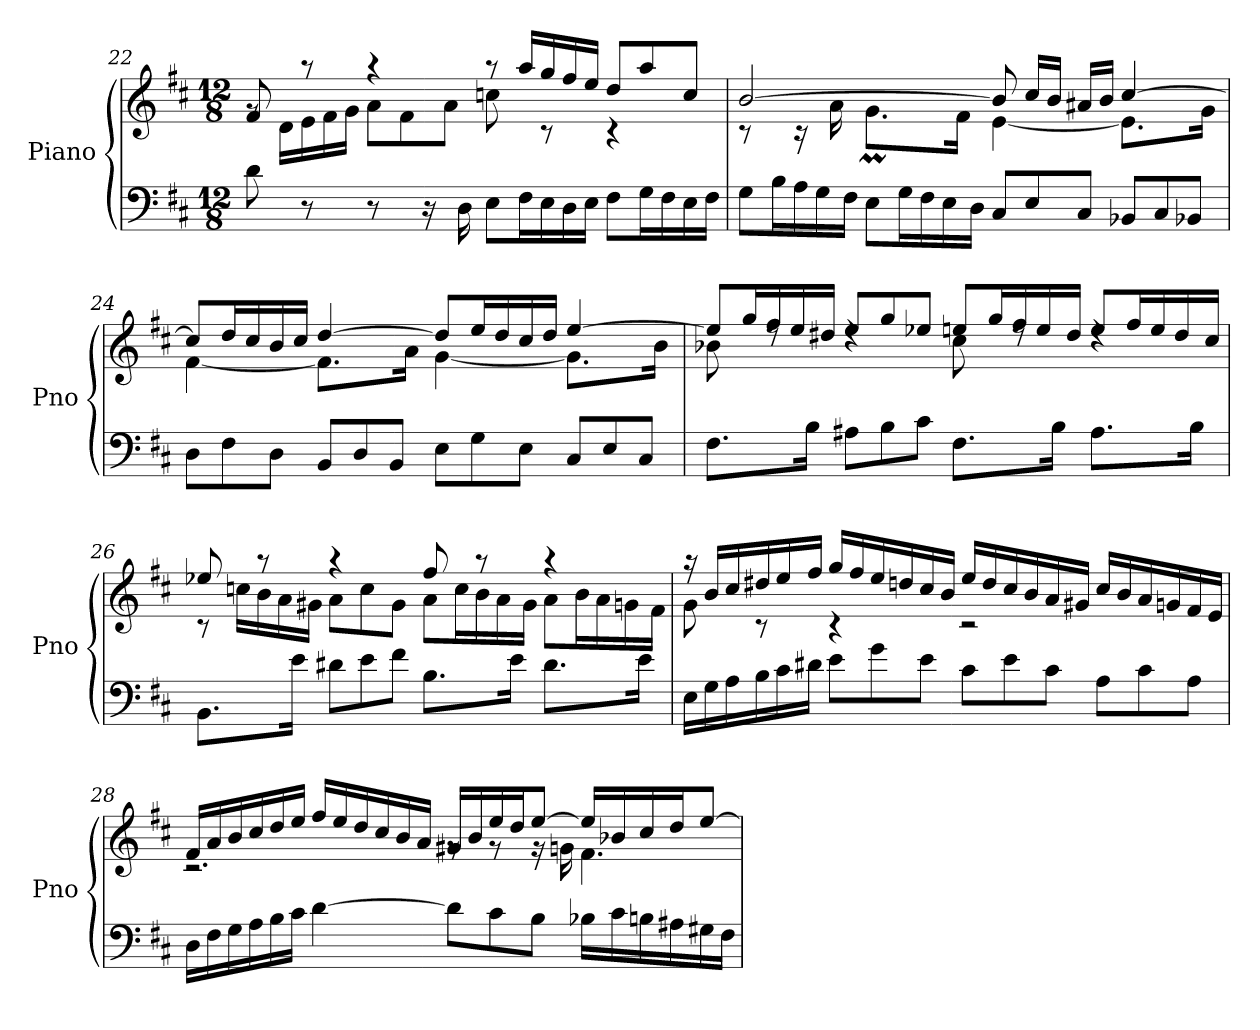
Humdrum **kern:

**kern	**kern
*part1	*part1
*staff2	*staff1
*I"Piano	*
*I'Pno	*
!!LO:LB:g=z
*clefF4	*clefG2
*k[f#c#]	*k[f#c#]
*D:	*D:
*M12/8	*M12/8
*Xtuplet	*Xtuplet
=22	=22
*	*^
16%3d\	16%3f#/	8rg
.	.	16d\LL
16%3r	16%3raa	16e\
.	.	16f#\
.	.	16g\JJ
16%3r	8%3raa	8a\L
.	.	8f#\
32%3r	.	.
.	.	8a\J
32%3D\	.	.
8E\L	8raa	16%3ccn\
16F#\L	16aa/LL	.
16E\	16gg/	16%3rc
16D\	16ff#/	.
16E\JJ	16ee/JJ	.
8F#\L	8dd/L	8%3rc
16G\L	8aa/	.
16F#\	.	.
16E\	8cc/J	.
16F#\JJ	.	.
=23	=23	=23
8G\L	[4%3b/	16%3rc
16B\L	.	.
16A\	.	32%3rc
16G\	.	.
.	.	32%3a\
16F#\JJ	.	.
8E\L	.	16%3.gM\L
16G\L	.	.
16F#\	.	.
16E\	.	.
.	.	32%3f#\Jk
16D\JJ	.	.
8C#/L	8b/]	[8%3e\
8E/	16cc#/LL	.
.	16b/JJ	.
8C#/J	16a#Xi/LL	.
.	16b/JJ	.
8BB-Xj/L	[8%3cc#/	16%3.e\L]
8C#/	.	.
8BB-Xj/J	.	.
.	.	32%3g\Jk
!!LO:PB:g=z	!!
=24	=24	=24
8D\L	8cc#/L]	[8%3f#\
8F#\	16dd/L	.
.	16cc#/	.
8D\J	16b/	.
.	16cc#/JJ	.
8BB/L	[8%3dd/	16%3.f#\L]
8D/	.	.
8BB/J	.	.
.	.	32%3a\Jk
8E\L	8dd/L]	[8%3g\
8G\	16ee/L	.
.	16dd/	.
8E\J	16cc#/	.
.	16dd/JJ	.
8C#/L	[8%3ee/	16%3.g\L]
8E/	.	.
8C#/J	.	.
.	.	32%3b\Jk
=25	=25	=25
16%3.F#\L	8ee/L]	16%3b-Xj\
.	16gg/L	.
.	16ff#/	16%3rdd
.	16ee/	.
32%3B\Jk	.	.
.	16dd#Xi/JJ	.
8A#Xi\L	8ee/L	8%3rdd
8B\	8gg/	.
8c#\J	8ee-Xj/J	.
16%3.F#\L	8ee/L	16%3cc#\
.	16gg/L	.
.	16ff#/	16%3rdd
.	16ee/	.
32%3B\Jk	.	.
.	16dd#i/JJ	.
16%3.A#i\L	8ee/L	8%3rdd
.	16ff#/L	.
.	16ee/	.
.	16dd#i/	.
32%3B\Jk	.	.
.	16cc#/JJ	.
!!LO:LB:g=z	!!
=26	=26	=26
16%3.BB\L	16%3ee-Xj/	8rc
.	.	16ccn\LL
.	16%3raa	16b\
.	.	16a\
32%3e\Jk	.	.
.	.	16g#X\JJ
8d#Xi\L	8%3raa	8a\L
8e\	.	8cc\
8f#\J	.	8g#\J
16%3.B\L	16%3ff#/	8a\L
.	.	16cc\L
.	16%3raa	16b\
.	.	16a\
32%3e\Jk	.	.
.	.	16g#\JJ
16%3.d#i\L	8%3raa	8a\L
.	.	16b\L
.	.	16a\
.	.	16gn\
32%3e\Jk	.	.
.	.	16f#\JJ
!!LO:LB:g=z	!!
=27	=27	=27
16E\LL	16raa	16%3g\
16G\	16b/LL	.
16A\	16cc#/	.
16B\	16dd#X/	16%3rc
16c#\	16ee/	.
16d#Xi\JJ	16ff#/JJ	.
8e\L	16gg/LL	8%3rc
.	16ff#/	.
8g\	16ee/	.
.	16ddn/	.
8e\J	16cc#/	.
.	16b/JJ	.
8c#\L	16ee/LL	4%3rc
.	16dd/	.
8e\	16cc#/	.
.	16b/	.
8c#\J	16a/	.
.	16g#X/JJ	.
8A\L	16cc#/LL	.
.	16b/	.
8c#\	16a/	.
.	16gn/	.
8A\J	16f#/	.
.	16e/JJ	.
!!LO:LB:g=z	!!
=28	=28	=28
16D\LL	16f#/LL	2.rc
16F#\	16a/	.
16G\	16b/	.
16A\	16cc#/	.
16B\	16dd/	.
16c#\JJ	16ee/JJ	.
[8%3d\	16ff#/LL	.
.	16ee/	.
.	16dd/	.
.	16cc#/	.
.	16b/	.
.	16a/JJ	.
8d\L]	16g#X/LL	8rg
.	16b/	.
8c#\	16ee/	8rg
.	16dd/J	.
8B\J	[8ee/J	16rg
.	.	16gn\
16B-Xj\LL	16ee/LL]	4.f#\
16c#\	16b-Xj/	.
16B\	16cc#/	.
16A#i\	16dd/J	.
16G#X\	[8ee/J	.
16F#\JJ	.	.
*	*v	*v
=	=
*-	*-
